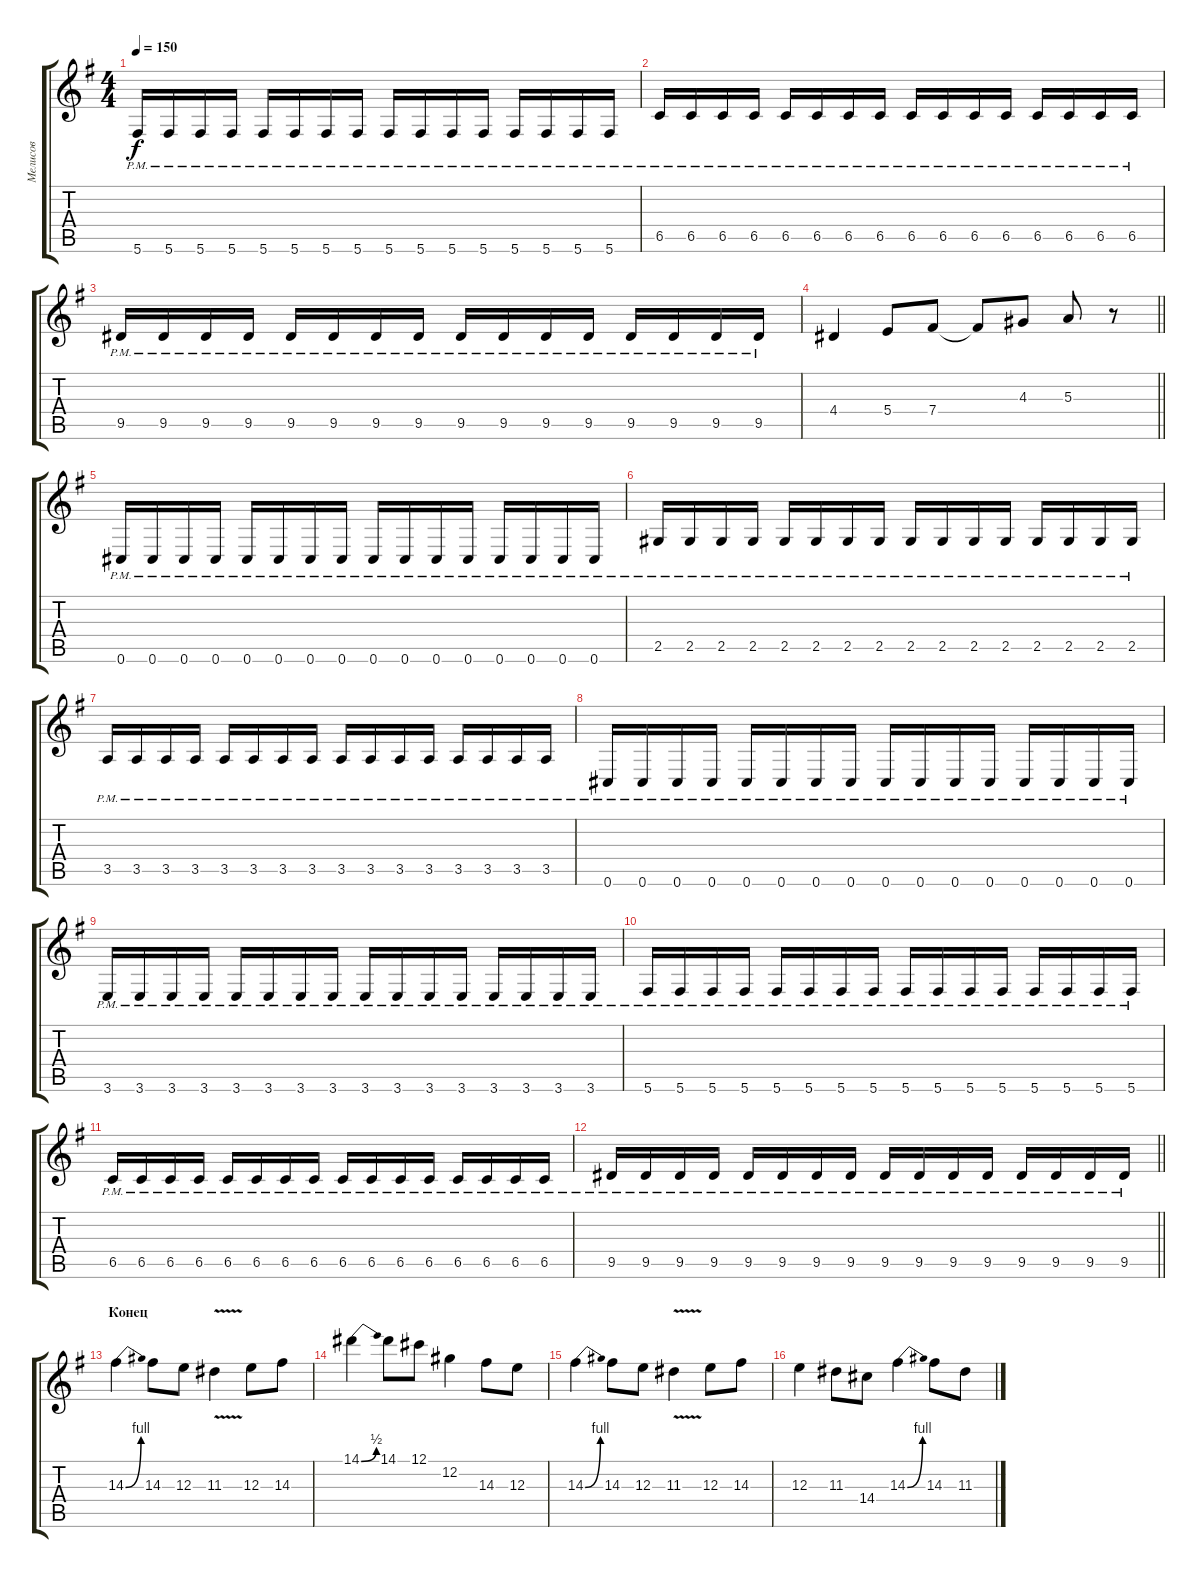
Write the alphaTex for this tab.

\track ("Мелисов" "Мелисов") {instrument distortionguitar}
\staff {score tabs}
\tuning (Db4 Ab3 E3 B2 Gb2 Db2) {hide}
\ts (4 4)
\tempo 150
\clef g2
\ks g
5.6{pm}.16{dy f} 5.6{pm}.16 5.6{pm}.16 5.6{pm}.16 5.6{pm}.16 5.6{pm}.16 5.6{pm}.16 5.6{pm}.16 5.6{pm}.16 5.6{pm}.16 5.6{pm}.16 5.6{pm}.16 5.6{pm}.16 5.6{pm}.16 5.6{pm}.16 5.6{pm}.16 |
6.5{pm}.16 6.5{pm}.16 6.5{pm}.16 6.5{pm}.16 6.5{pm}.16 6.5{pm}.16 6.5{pm}.16 6.5{pm}.16 6.5{pm}.16 6.5{pm}.16 6.5{pm}.16 6.5{pm}.16 6.5{pm}.16 6.5{pm}.16 6.5{pm}.16 6.5{pm}.16 |
9.5{pm}.16 9.5{pm}.16 9.5{pm}.16 9.5{pm}.16 9.5{pm}.16 9.5{pm}.16 9.5{pm}.16 9.5{pm}.16 9.5{pm}.16 9.5{pm}.16 9.5{pm}.16 9.5{pm}.16 9.5{pm}.16 9.5{pm}.16 9.5{pm}.16 9.5{pm}.16 |
\barLineRight lightlight
4.4.4 5.4.8 7.4.8 7.4{t}.8 4.3.8 5.3.8 r.8 |
0.6{pm}.16 0.6{pm}.16 0.6{pm}.16 0.6{pm}.16 0.6{pm}.16 0.6{pm}.16 0.6{pm}.16 0.6{pm}.16 0.6{pm}.16 0.6{pm}.16 0.6{pm}.16 0.6{pm}.16 0.6{pm}.16 0.6{pm}.16 0.6{pm}.16 0.6{pm}.16 |
2.5{pm}.16 2.5{pm}.16 2.5{pm}.16 2.5{pm}.16 2.5{pm}.16 2.5{pm}.16 2.5{pm}.16 2.5{pm}.16 2.5{pm}.16 2.5{pm}.16 2.5{pm}.16 2.5{pm}.16 2.5{pm}.16 2.5{pm}.16 2.5{pm}.16 2.5{pm}.16 |
3.5{pm}.16 3.5{pm}.16 3.5{pm}.16 3.5{pm}.16 3.5{pm}.16 3.5{pm}.16 3.5{pm}.16 3.5{pm}.16 3.5{pm}.16 3.5{pm}.16 3.5{pm}.16 3.5{pm}.16 3.5{pm}.16 3.5{pm}.16 3.5{pm}.16 3.5{pm}.16 |
0.6{pm}.16 0.6{pm}.16 0.6{pm}.16 0.6{pm}.16 0.6{pm}.16 0.6{pm}.16 0.6{pm}.16 0.6{pm}.16 0.6{pm}.16 0.6{pm}.16 0.6{pm}.16 0.6{pm}.16 0.6{pm}.16 0.6{pm}.16 0.6{pm}.16 0.6{pm}.16 |
3.6{pm}.16 3.6{pm}.16 3.6{pm}.16 3.6{pm}.16 3.6{pm}.16 3.6{pm}.16 3.6{pm}.16 3.6{pm}.16 3.6{pm}.16 3.6{pm}.16 3.6{pm}.16 3.6{pm}.16 3.6{pm}.16 3.6{pm}.16 3.6{pm}.16 3.6{pm}.16 |
5.6{pm}.16 5.6{pm}.16 5.6{pm}.16 5.6{pm}.16 5.6{pm}.16 5.6{pm}.16 5.6{pm}.16 5.6{pm}.16 5.6{pm}.16 5.6{pm}.16 5.6{pm}.16 5.6{pm}.16 5.6{pm}.16 5.6{pm}.16 5.6{pm}.16 5.6{pm}.16 |
6.5{pm}.16 6.5{pm}.16 6.5{pm}.16 6.5{pm}.16 6.5{pm}.16 6.5{pm}.16 6.5{pm}.16 6.5{pm}.16 6.5{pm}.16 6.5{pm}.16 6.5{pm}.16 6.5{pm}.16 6.5{pm}.16 6.5{pm}.16 6.5{pm}.16 6.5{pm}.16 |
\barLineRight lightlight
9.5{pm}.16 9.5{pm}.16 9.5{pm}.16 9.5{pm}.16 9.5{pm}.16 9.5{pm}.16 9.5{pm}.16 9.5{pm}.16 9.5{pm}.16 9.5{pm}.16 9.5{pm}.16 9.5{pm}.16 9.5{pm}.16 9.5{pm}.16 9.5{pm}.16 9.5{pm}.16 |
\section ("" "Конец")
14.3{be (bend 0 0 60 4)}.4 14.3.8 12.3.8 11.3{v}.4 12.3.8 14.3.8 |
14.1{be (bend 0 0 60 2)}.4 14.1.8 12.1.8 12.2.4 14.3.8 12.3.8 |
14.3{be (bend 0 0 60 4)}.4 14.3.8 12.3.8 11.3{v}.4 12.3.8 14.3.8 |
12.3.4 11.3.8 14.4.8 14.3{be (bend 0 0 60 4)}.4 14.3.8 11.3.8
